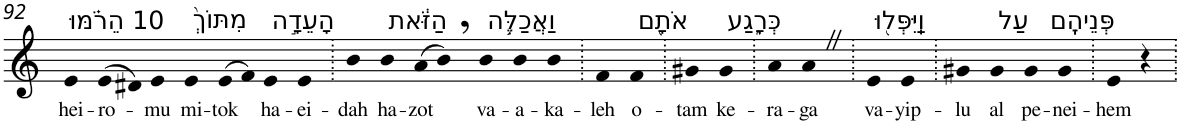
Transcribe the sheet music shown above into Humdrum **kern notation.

**kern	**text
*part1	*part1
*staff1	*staff1
*I"Piano	*
*I'Pno	*
!!LO:PB:g=z
*clefG2	*
*k[]	*
=92	=92
!LO:TX:a:t=10 הֵרֹ֗מּוּ	!
!	!LO:LY:b
4e	hei-
!	!LO:LY:b
(>8e	-ro-
8d#X)	.
!	!LO:LY:b
4e	-mu
!LO:TX:a:t=מִתּוֹךְ֙	!
!	!LO:LY:b
4e	mi-
!	!LO:LY:b
(>8e	-tok
8f)	.
!LO:TX:a:t=הָעֵדָ֣ה	!
!	!LO:LY:b
4e	ha-
!	!LO:LY:b
4e	-ei-
=93.	=93.
!	!LO:LY:b
4b	-dah
!LO:TX:a:t=הַזֹּ֔את	!
!	!LO:LY:b
4b	ha-
!	!LO:LY:b
(>8a	-zot
8b,)	.
!LO:TX:a:t=וַאֲכַלֶּ֥ה	!
!	!LO:LY:b
4b	va-
!	!LO:LY:b
4b	-a-
!	!LO:LY:b
4b	-ka-
=94.	=94.
!	!LO:LY:b
4f	-leh
!LO:TX:a:t=אֹתָ֖ם	!
!	!LO:LY:b
4f	o-
=95.	=95.
!	!LO:LY:b
4g#X	-tam
!LO:TX:a:t=כְּרָ֑גַע	!
!	!LO:LY:b
4g#	ke-
=96.	=96.
!	!LO:LY:b
4a	-ra-
!	!LO:LY:b
4aZ	-ga
=97.	=97.
!LO:TX:a:t=וַֽיִּפְּל֖וּ	!
!	!LO:LY:b
4e	va-
!	!LO:LY:b
4e	-yip-
=98.	=98.
!	!LO:LY:b
4g#X	-lu
!LO:TX:a:t=עַל	!
!	!LO:LY:b
4g#	al
!LO:TX:a:t=פְּנֵיהֶֽם	!
!	!LO:LY:b
4g#	pe-
!	!LO:LY:b
4g#	-nei-
=99.	=99.
!	!LO:LY:b
4e	-hem
4r	.
=.	=.
*-	*-
